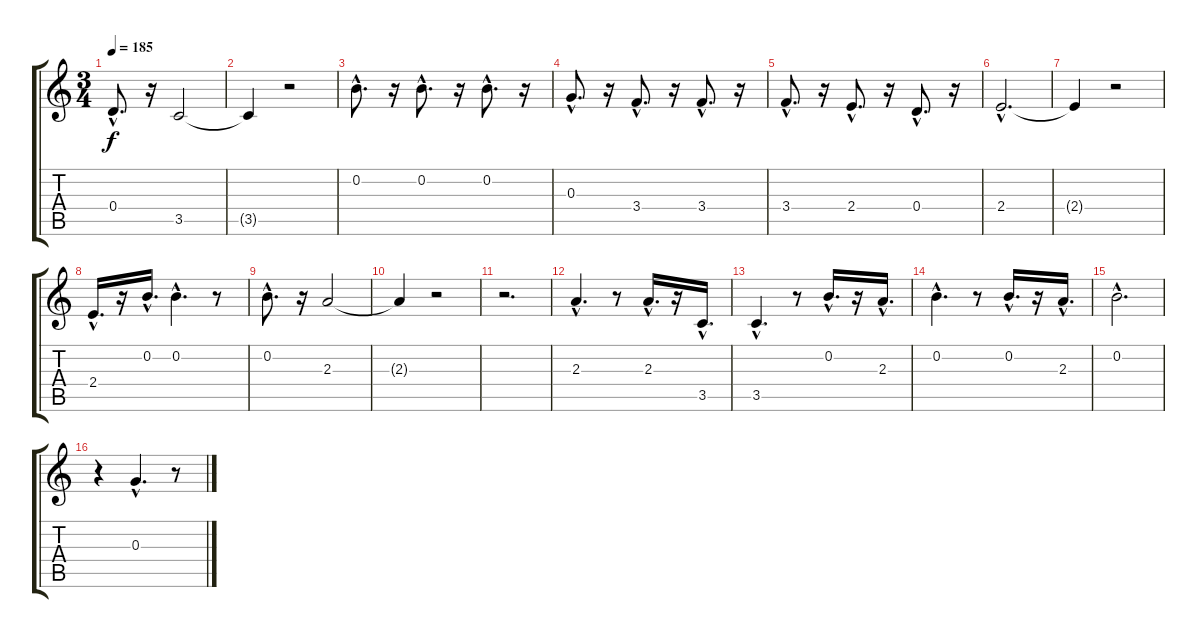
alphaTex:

\track "" {instrument acousticguitarsteel}
\staff {score tabs}
\tuning (E4 B3 G3 D3 A2 E2) {hide}
\ts (3 4)
\tempo 185
\clef g2
\ks c
0.4{hac}.8{d dy f} r.16 3.5.2 |
3.5{t}.4 r.2 |
0.2{hac}.8{d} r.16 0.2{hac}.8{d} r.16 0.2{hac}.8{d} r.16 |
0.3{hac}.8{d} r.16 3.4{hac}.8{d} r.16 3.4{hac}.8{d} r.16 |
3.4{hac}.8{d} r.16 2.4{hac}.8{d} r.16 0.4{hac}.8{d} r.16 |
2.4{hac}.2{d} |
2.4{t}.4 r.2 |
2.4{hac}.16{d} r.16 0.2{hac}.16{d} 0.2{hac}.4{d} r.8 |
0.2{hac}.8{d} r.16 2.3.2 |
2.3{t}.4 r.2 |
r.2{d} |
2.3{hac}.4{d} r.8 2.3{hac}.16{d} r.16 3.5{hac}.16{d} |
3.5{hac}.4{d} r.8 0.2{hac}.16{d} r.16 2.3{hac}.16{d} |
0.2{hac}.4{d} r.8 0.2{hac}.16{d} r.16 2.3{hac}.16{d} |
0.2{hac}.2{d} |
r.4 0.3{hac}.4{d} r.8
